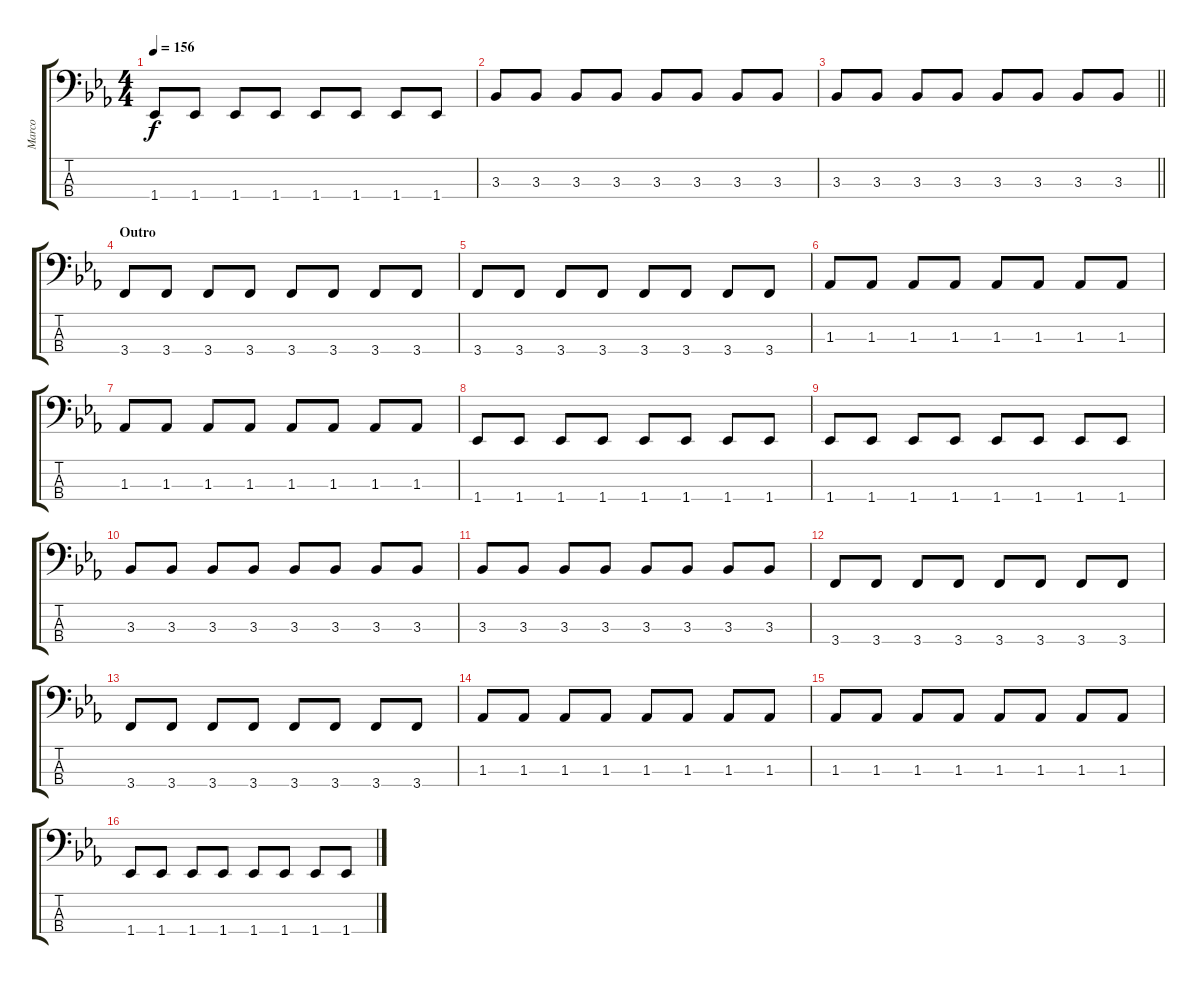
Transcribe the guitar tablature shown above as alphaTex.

\track ("Marco" "Marco") {instrument electricbasspick}
\staff {score tabs}
\tuning (F2 C2 G1 D1) {hide}
\ts (4 4)
\tempo 156
\clef f4
\ks cminor
1.4.8{dy f} 1.4.8 1.4.8 1.4.8 1.4.8 1.4.8 1.4.8 1.4.8 |
3.3.8 3.3.8 3.3.8 3.3.8 3.3.8 3.3.8 3.3.8 3.3.8 |
\barLineRight lightlight
3.3.8 3.3.8 3.3.8 3.3.8 3.3.8 3.3.8 3.3.8 3.3.8 |
\section ("" "Outro")
3.4.8 3.4.8 3.4.8 3.4.8 3.4.8 3.4.8 3.4.8 3.4.8 |
3.4.8 3.4.8 3.4.8 3.4.8 3.4.8 3.4.8 3.4.8 3.4.8 |
1.3.8 1.3.8 1.3.8 1.3.8 1.3.8 1.3.8 1.3.8 1.3.8 |
1.3.8 1.3.8 1.3.8 1.3.8 1.3.8 1.3.8 1.3.8 1.3.8 |
1.4.8 1.4.8 1.4.8 1.4.8 1.4.8 1.4.8 1.4.8 1.4.8 |
1.4.8 1.4.8 1.4.8 1.4.8 1.4.8 1.4.8 1.4.8 1.4.8 |
3.3.8 3.3.8 3.3.8 3.3.8 3.3.8 3.3.8 3.3.8 3.3.8 |
3.3.8 3.3.8 3.3.8 3.3.8 3.3.8 3.3.8 3.3.8 3.3.8 |
3.4.8 3.4.8 3.4.8 3.4.8 3.4.8 3.4.8 3.4.8 3.4.8 |
3.4.8 3.4.8 3.4.8 3.4.8 3.4.8 3.4.8 3.4.8 3.4.8 |
1.3.8 1.3.8 1.3.8 1.3.8 1.3.8 1.3.8 1.3.8 1.3.8 |
1.3.8 1.3.8 1.3.8 1.3.8 1.3.8 1.3.8 1.3.8 1.3.8 |
1.4.8 1.4.8 1.4.8 1.4.8 1.4.8 1.4.8 1.4.8 1.4.8
